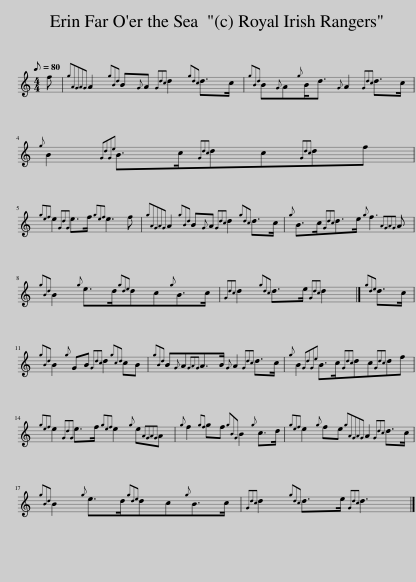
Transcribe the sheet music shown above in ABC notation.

X:1
L:1/8
Q:1/8=80
M:4/4
I:linebreak $
K:C
V:1 treble
V:1
 f |{gAGAG} A2{gBd} B{G}A{Gdc} d2{gdc} d>c |{gBd} B{G}A{g}B<d{G} A2{Gdc} d>c |${g} B2{GdGe} B>c{Gdc}dc{Gdc}df |${gef} e2{GdG} e>f{gef} e3 f | %5
{gAGAG} A2{gBd} B{G}A{Gdc} d2{gdc} d>c |{g} B>c{Gdc}d>e{g} f3{AGAG} A |${gBd} B2{g} e>d{gde}dc{g}B>c |{Gdc} d2{gdc} d>e{Gdc} d2 |]{gde} d>c |$ %10
{gBd} B2{g} GB{Gdc} d2{gcd} cB |{gBd} B{G}A{GAG}A>B{G} A2{Gdc} d>c |{g} B2{GdGe} B>c{Gdc}dc{Gdc}df |${gef} e2{GdG} e>f{gef} e2{g} e{AGAG}A |{g} f2{gf} gf{gBG} B2{g} c>d | %15
{gef} e2{g} fe{gAGAG} A2{Gdc} d>c |${gBd} B2{g} e>d{gde}dc{g}B>c |{Gdc} d2{gdc} d>e{Gdc} d3 |] %18
